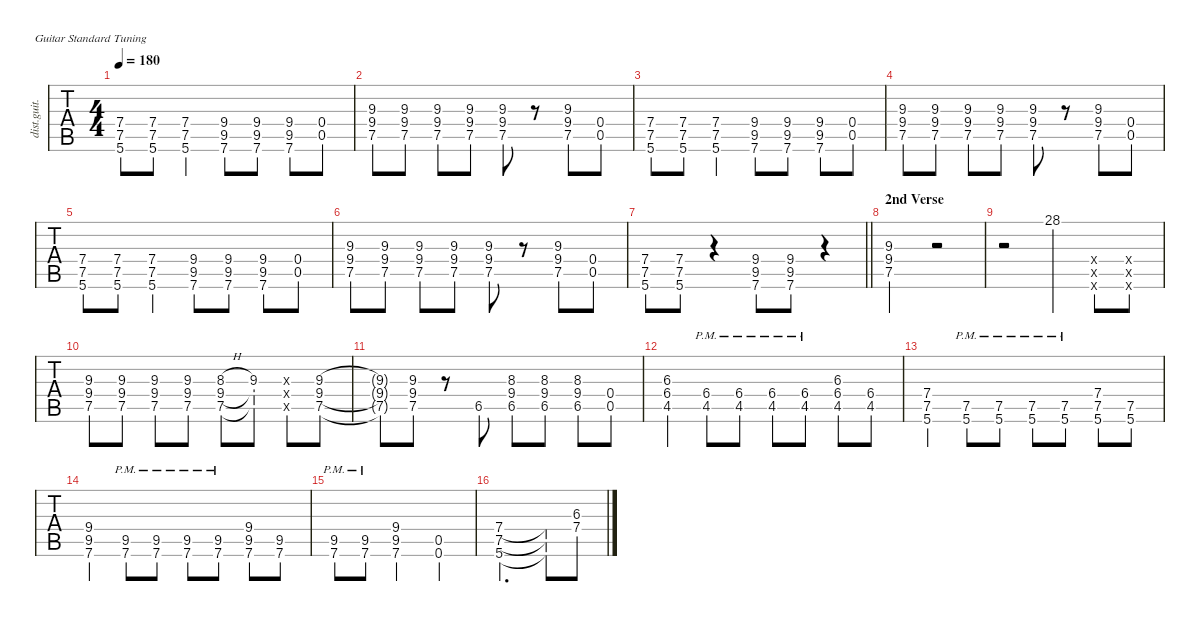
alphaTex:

\defaultSystemsLayout 4
\hideDynamics
\bracketExtendMode nobrackets
\otherSystemsTrackNameOrientation horizontal
\track ("Gitah!" "dist.guit.") {instrument distortionguitar}
\staff {tabs}
\tuning (E4 B3 G3 D3 A2 E2)
\ts (4 4)
\tempo 180
\clef g2
\ks c
(7.4 7.5 5.6).8{dy f} (7.4 7.5 5.6).8 (7.4 7.5 5.6).4 (9.4 9.5{acc #} 7.6).8 (9.4 9.5{acc #} 7.6).8 (9.4 9.5{acc #} 7.6).8 (0.4 0.5).8 |
(9.3 9.4 7.5).8 (9.3 9.4 7.5).8 (9.3 9.4 7.5).8 (9.3 9.4 7.5).8 (9.3 9.4 7.5).8 r.8 (9.3 9.4 7.5).8 (0.4 0.5).8 |
(7.4 7.5 5.6).8 (7.4 7.5 5.6).8 (7.4 7.5 5.6).4 (9.4 9.5{acc #} 7.6).8 (9.4 9.5{acc #} 7.6).8 (9.4 9.5{acc #} 7.6).8 (0.4 0.5).8 |
(9.3 9.4 7.5).8 (9.3 9.4 7.5).8 (9.3 9.4 7.5).8 (9.3 9.4 7.5).8 (9.3 9.4 7.5).8 r.8 (9.3 9.4 7.5).8 (0.4 0.5).8 |
(7.4 7.5 5.6).8 (7.4 7.5 5.6).8 (7.4 7.5 5.6).4 (9.4 9.5{acc #} 7.6).8 (9.4 9.5{acc #} 7.6).8 (9.4 9.5{acc #} 7.6).8 (0.4 0.5).8 |
(9.3 9.4 7.5).8 (9.3 9.4 7.5).8 (9.3 9.4 7.5).8 (9.3 9.4 7.5).8 (9.3 9.4 7.5).8 r.8 (9.3 9.4 7.5).8 (0.4 0.5).8 |
\barLineRight lightlight
(7.4 7.5 5.6).8 (7.4 7.5 5.6).8 r.4 (9.4 9.5{acc #} 7.6).8 (9.4 9.5{acc #} 7.6).8 r.4 |
\section ("" "2nd Verse")
(9.3 9.4 7.5).2 r.2 |
r.2 28.1{acc #}.4 (0.4{x} 0.5{x} 0.6{x}).8 (0.4{x} 0.5{x} 0.6{x}).8 |
(9.3 9.4 7.5).8 (9.3 9.4 7.5).8 (9.3 9.4 7.5).8 (9.3 9.4 7.5).8 (8.3{h acc #} 9.4 7.5).8 (9.3 9.4{t} 7.5{t}).8 (0.3{x} 9.4{x} 7.5{x}).8 (9.3 9.4 7.5).8 |
(9.3{t} 9.4{t} 7.5{t}).8 (9.3 9.4 7.5).8 r.8 6.5{acc #}.8 (8.3{acc #} 9.4 6.5{acc #}).8 (8.3{acc #} 9.4 6.5{acc #}).8 (8.3{acc #} 9.4 6.5{acc #}).8 (0.4 0.5).8 |
(6.3{acc #} 6.4{acc #} 4.5{acc #}).4 (6.4{pm acc #} 4.5{pm acc #}).8 (6.4{pm acc #} 4.5{pm acc #}).8 (6.4{pm acc #} 4.5{pm acc #}).8 (6.4{pm acc #} 4.5{pm acc #}).8 (6.3{acc #} 6.4{acc #} 4.5{acc #}).8 (6.4{acc #} 4.5{acc #}).8 |
(7.4 7.5 5.6).4 (7.5{pm} 5.6{pm}).8 (7.5{pm} 5.6{pm}).8 (7.5{pm} 5.6{pm}).8 (7.5{pm} 5.6{pm}).8 (7.4 7.5 5.6).8 (7.5 5.6).8 |
(9.4 9.5{acc #} 7.6).4 (9.5{pm acc #} 7.6{pm}).8 (9.5{pm acc #} 7.6{pm}).8 (9.5{pm acc #} 7.6{pm}).8 (9.5{pm acc #} 7.6{pm}).8 (9.4 9.5{acc #} 7.6).8 (9.5{acc #} 7.6).8 |
(9.5{pm acc #} 7.6{pm}).8 (9.5{pm acc #} 7.6{pm}).8 (9.4 9.5{acc #} 7.6).2 (0.5 0.6).4 |
(7.4 7.5 5.6).2{d} (7.4{t} 7.5{t} 5.6{t}).8 (6.3{acc #} 7.4).8
